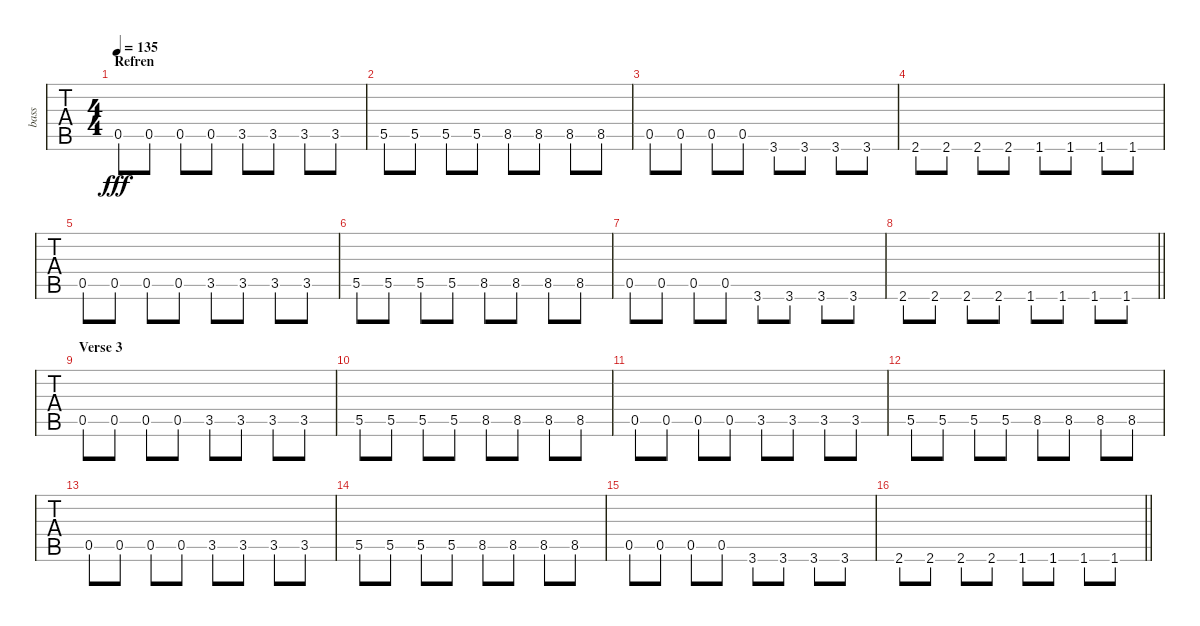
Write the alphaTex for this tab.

\track ("bass" "bass") {instrument electricbasspick}
\staff {tabs}
\tuning (E4 B3 G3 D3 A2 E2) {hide}
\ts (4 4)
\section ("" "Refren")
\tempo 135
\clef g2
\ks c
0.5.8{dy fff} 0.5.8 0.5.8 0.5.8 3.5.8 3.5.8 3.5.8 3.5.8 |
5.5.8 5.5.8 5.5.8 5.5.8 8.5.8 8.5.8 8.5.8 8.5.8 |
0.5.8 0.5.8 0.5.8 0.5.8 3.6.8 3.6.8 3.6.8 3.6.8 |
2.6.8 2.6.8 2.6.8 2.6.8 1.6.8 1.6.8 1.6.8 1.6.8 |
0.5.8 0.5.8 0.5.8 0.5.8 3.5.8 3.5.8 3.5.8 3.5.8 |
5.5.8 5.5.8 5.5.8 5.5.8 8.5.8 8.5.8 8.5.8 8.5.8 |
0.5.8 0.5.8 0.5.8 0.5.8 3.6.8 3.6.8 3.6.8 3.6.8 |
\barLineRight lightlight
2.6.8 2.6.8 2.6.8 2.6.8 1.6.8 1.6.8 1.6.8 1.6.8 |
\section ("" "Verse 3")
0.5.8 0.5.8 0.5.8 0.5.8 3.5.8 3.5.8 3.5.8 3.5.8 |
5.5.8 5.5.8 5.5.8 5.5.8 8.5.8 8.5.8 8.5.8 8.5.8 |
0.5.8 0.5.8 0.5.8 0.5.8 3.5.8 3.5.8 3.5.8 3.5.8 |
5.5.8 5.5.8 5.5.8 5.5.8 8.5.8 8.5.8 8.5.8 8.5.8 |
0.5.8 0.5.8 0.5.8 0.5.8 3.5.8 3.5.8 3.5.8 3.5.8 |
5.5.8 5.5.8 5.5.8 5.5.8 8.5.8 8.5.8 8.5.8 8.5.8 |
0.5.8 0.5.8 0.5.8 0.5.8 3.6.8 3.6.8 3.6.8 3.6.8 |
\barLineRight lightlight
2.6.8 2.6.8 2.6.8 2.6.8 1.6.8 1.6.8 1.6.8 1.6.8
